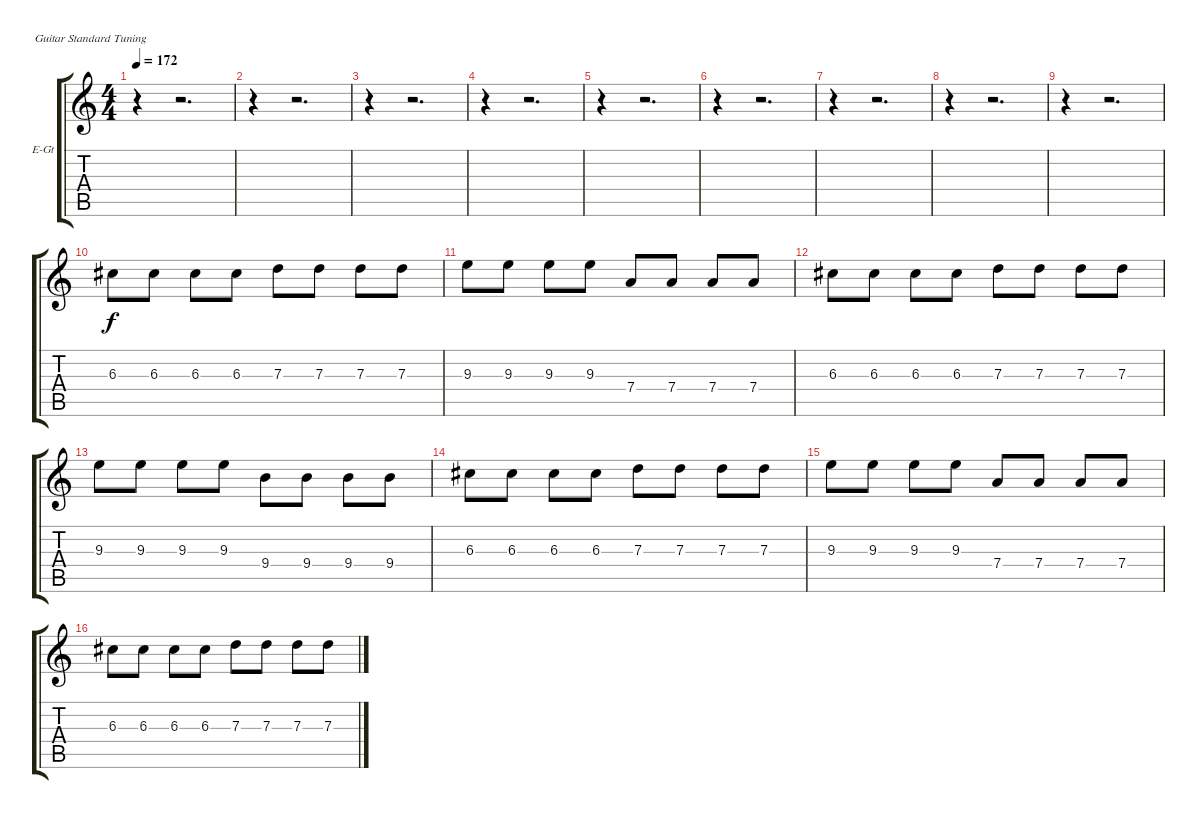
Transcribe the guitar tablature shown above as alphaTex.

\bracketExtendMode groupsimilarinstruments
\firstSystemTrackNameOrientation horizontal
\otherSystemsTrackNameOrientation horizontal
\track ("Гитара" "E-Gt") {instrument distortionguitar}
\staff {score tabs}
\tuning (E4 B3 G3 D3 A2 E2)
\ts (4 4)
\tempo 172
\clef g2
\ks c
r.4{dy f} r.2{d} |
r.4 r.2{d} |
r.4 r.2{d} |
r.4 r.2{d} |
r.4 r.2{d} |
r.4 r.2{d} |
r.4 r.2{d} |
r.4 r.2{d} |
r.4 r.2{d} |
6.3.8 6.3.8 6.3.8 6.3.8 7.3.8 7.3.8 7.3.8 7.3.8 |
9.3.8 9.3.8 9.3.8 9.3.8 7.4.8 7.4.8 7.4.8 7.4.8 |
6.3.8 6.3.8 6.3.8 6.3.8 7.3.8 7.3.8 7.3.8 7.3.8 |
9.3.8 9.3.8 9.3.8 9.3.8 9.4.8 9.4.8 9.4.8 9.4.8 |
6.3.8 6.3.8 6.3.8 6.3.8 7.3.8 7.3.8 7.3.8 7.3.8 |
9.3.8 9.3.8 9.3.8 9.3.8 7.4.8 7.4.8 7.4.8 7.4.8 |
6.3.8 6.3.8 6.3.8 6.3.8 7.3.8 7.3.8 7.3.8 7.3.8
